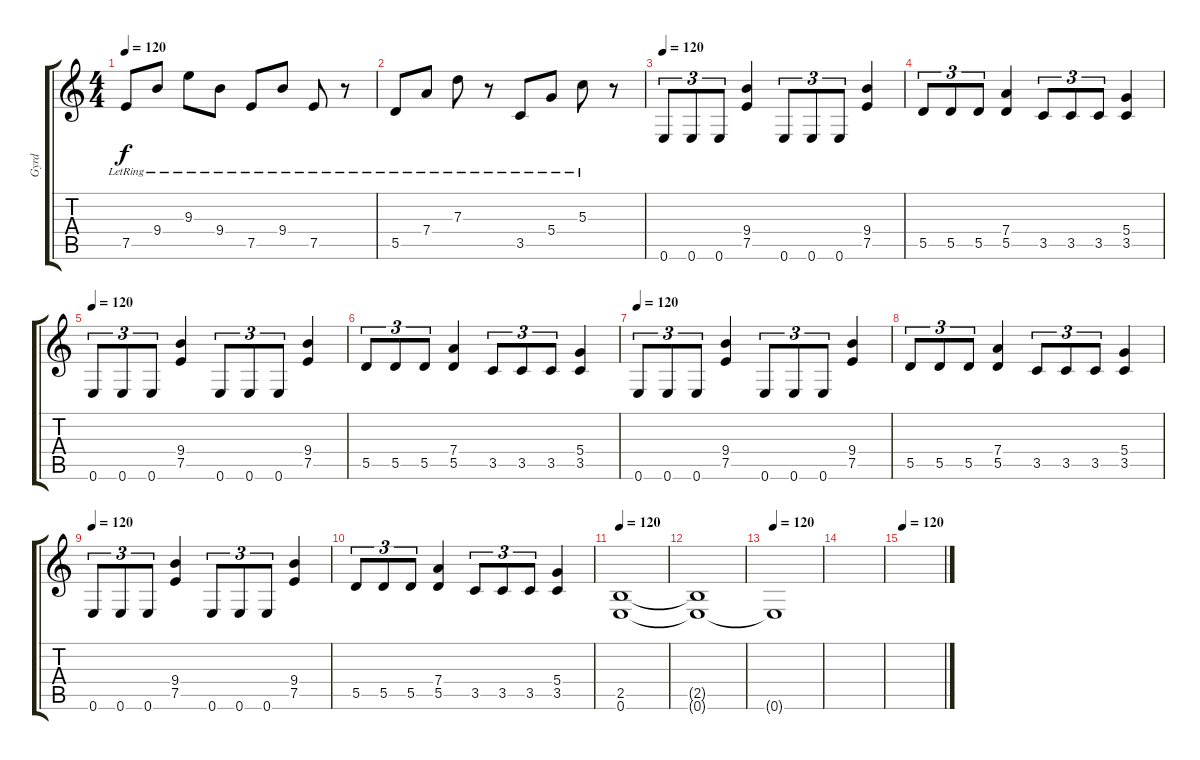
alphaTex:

\track ("Gyrd" "Gyrd") {instrument distortionguitar}
\staff {score tabs}
\tuning (E4 B3 G3 D3 A2 E2) {hide}
\ts (4 4)
\tempo 120
\clef g2
\ks c
7.5{lr}.8{dy f instrument electricguitarclean} 9.4{lr}.8 9.3{lr}.8 9.4{lr}.8 7.5{lr}.8 9.4{lr}.8 7.5{lr}.8 r.8 |
5.5{lr}.8 7.4{lr}.8 7.3{lr}.8 r.8 3.5{lr}.8 5.4{lr}.8 5.3{lr}.8 r.8 |
\tempo 120
0.6.8{tu (3 2) instrument distortionguitar} 0.6.8{tu (3 2)} 0.6.8{tu (3 2)} (9.4 7.5).4 0.6.8{tu (3 2)} 0.6.8{tu (3 2)} 0.6.8{tu (3 2)} (9.4 7.5).4 |
5.5.8{tu (3 2)} 5.5.8{tu (3 2)} 5.5.8{tu (3 2)} (7.4 5.5).4 3.5.8{tu (3 2)} 3.5.8{tu (3 2)} 3.5.8{tu (3 2)} (5.4 3.5).4 |
\tempo 120
0.6.8{tu (3 2)} 0.6.8{tu (3 2)} 0.6.8{tu (3 2)} (9.4 7.5).4 0.6.8{tu (3 2)} 0.6.8{tu (3 2)} 0.6.8{tu (3 2)} (9.4 7.5).4 |
5.5.8{tu (3 2)} 5.5.8{tu (3 2)} 5.5.8{tu (3 2)} (7.4 5.5).4 3.5.8{tu (3 2)} 3.5.8{tu (3 2)} 3.5.8{tu (3 2)} (5.4 3.5).4 |
\tempo 120
0.6.8{tu (3 2)} 0.6.8{tu (3 2)} 0.6.8{tu (3 2)} (9.4 7.5).4 0.6.8{tu (3 2)} 0.6.8{tu (3 2)} 0.6.8{tu (3 2)} (9.4 7.5).4 |
5.5.8{tu (3 2)} 5.5.8{tu (3 2)} 5.5.8{tu (3 2)} (7.4 5.5).4 3.5.8{tu (3 2)} 3.5.8{tu (3 2)} 3.5.8{tu (3 2)} (5.4 3.5).4 |
\tempo 120
0.6.8{tu (3 2)} 0.6.8{tu (3 2)} 0.6.8{tu (3 2)} (9.4 7.5).4 0.6.8{tu (3 2)} 0.6.8{tu (3 2)} 0.6.8{tu (3 2)} (9.4 7.5).4 |
5.5.8{tu (3 2)} 5.5.8{tu (3 2)} 5.5.8{tu (3 2)} (7.4 5.5).4 3.5.8{tu (3 2)} 3.5.8{tu (3 2)} 3.5.8{tu (3 2)} (5.4 3.5).4 |
\tempo 120
(2.5 0.6).1 |
(2.5{t} 0.6{t}).1 |
\tempo 120
0.6{t}.1 |
|
\tempo 120
